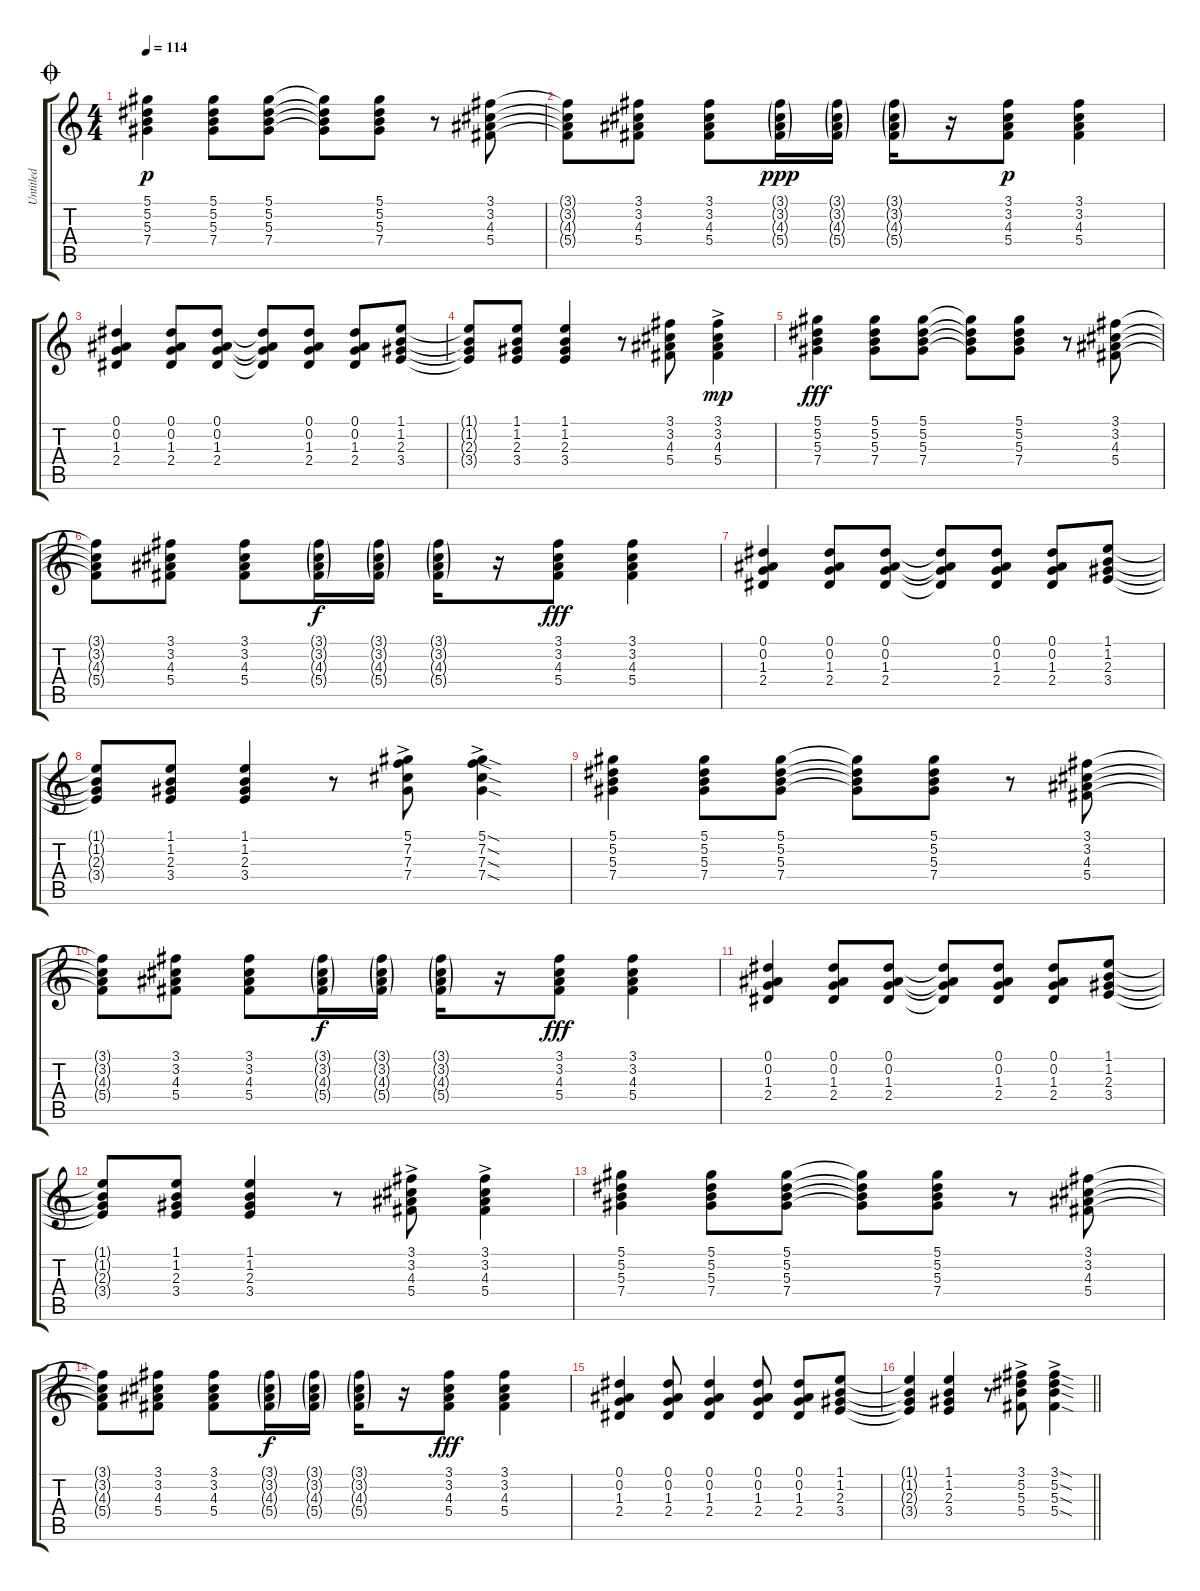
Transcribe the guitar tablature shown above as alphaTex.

\track ("Untitled" "Untitled") {instrument electricguitarjazz}
\staff {score tabs}
\tuning (Eb4 Bb3 Gb3 Db3 Ab2 Db2) {hide}
\ts (4 4)
\jump coda
\tempo 114
\clef g2
\ks c
(5.1 5.2 5.3 7.4).4{dy p} (5.1 5.2 5.3 7.4).8 (5.1 5.2 5.3 7.4).8 (5.1{t} 5.2{t} 5.3{t} 7.4{t}).8 (5.1 5.2 5.3 7.4).8 r.8 (3.1 3.2 4.3 5.4).8 |
(3.1{t} 3.2{t} 4.3{t} 5.4{t}).8 (3.1 3.2 4.3 5.4).8 (3.1 3.2 4.3 5.4).8 (3.1{g} 3.2{g} 4.3{g} 5.4{g}).16{dy ppp} (3.1{g} 3.2{g} 4.3{g} 5.4{g}).16 (3.1{g} 3.2{g} 4.3{g} 5.4{g}).16 r.16 (3.1 3.2 4.3 5.4).8{dy p} (3.1 3.2 4.3 5.4).4 |
(0.1 0.2 1.3 2.4).4 (0.1 0.2 1.3 2.4).8 (0.1 0.2 1.3 2.4).8 (0.1{t} 0.2{t} 1.3{t} 2.4{t}).8 (0.1 0.2 1.3 2.4).8 (0.1 0.2 1.3 2.4).8 (1.1 1.2 2.3 3.4).8 |
(1.1{t} 1.2{t} 2.3{t} 3.4{t}).8 (1.1 1.2 2.3 3.4).8 (1.1 1.2 2.3 3.4).4 r.8 (3.1 3.2 4.3 5.4).8 (3.1{ac} 3.2{ac} 4.3{ac} 5.4{ac}).4{dy mp} |
(5.1 5.2 5.3 7.4).4{dy fff} (5.1 5.2 5.3 7.4).8 (5.1 5.2 5.3 7.4).8 (5.1{t} 5.2{t} 5.3{t} 7.4{t}).8 (5.1 5.2 5.3 7.4).8 r.8 (3.1 3.2 4.3 5.4).8 |
(3.1{t} 3.2{t} 4.3{t} 5.4{t}).8 (3.1 3.2 4.3 5.4).8 (3.1 3.2 4.3 5.4).8 (3.1{g} 3.2{g} 4.3{g} 5.4{g}).16{dy f} (3.1{g} 3.2{g} 4.3{g} 5.4{g}).16 (3.1{g} 3.2{g} 4.3{g} 5.4{g}).16 r.16 (3.1 3.2 4.3 5.4).8{dy fff} (3.1 3.2 4.3 5.4).4 |
(0.1 0.2 1.3 2.4).4 (0.1 0.2 1.3 2.4).8 (0.1 0.2 1.3 2.4).8 (0.1{t} 0.2{t} 1.3{t} 2.4{t}).8 (0.1 0.2 1.3 2.4).8 (0.1 0.2 1.3 2.4).8 (1.1 1.2 2.3 3.4).8 |
(1.1{t} 1.2{t} 2.3{t} 3.4{t}).8 (1.1 1.2 2.3 3.4).8 (1.1 1.2 2.3 3.4).4 r.8 (5.1{ac} 7.2{ac} 7.3{ac} 7.4{ac}).8 (5.1{sod ac} 7.2{sod ac} 7.3{sod ac} 7.4{sod ac}).4 |
(5.1 5.2 5.3 7.4).4 (5.1 5.2 5.3 7.4).8 (5.1 5.2 5.3 7.4).8 (5.1{t} 5.2{t} 5.3{t} 7.4{t}).8 (5.1 5.2 5.3 7.4).8 r.8 (3.1 3.2 4.3 5.4).8 |
(3.1{t} 3.2{t} 4.3{t} 5.4{t}).8 (3.1 3.2 4.3 5.4).8 (3.1 3.2 4.3 5.4).8 (3.1{g} 3.2{g} 4.3{g} 5.4{g}).16{dy f} (3.1{g} 3.2{g} 4.3{g} 5.4{g}).16 (3.1{g} 3.2{g} 4.3{g} 5.4{g}).16 r.16 (3.1 3.2 4.3 5.4).8{dy fff} (3.1 3.2 4.3 5.4).4 |
(0.1 0.2 1.3 2.4).4 (0.1 0.2 1.3 2.4).8 (0.1 0.2 1.3 2.4).8 (0.1{t} 0.2{t} 1.3{t} 2.4{t}).8 (0.1 0.2 1.3 2.4).8 (0.1 0.2 1.3 2.4).8 (1.1 1.2 2.3 3.4).8 |
(1.1{t} 1.2{t} 2.3{t} 3.4{t}).8 (1.1 1.2 2.3 3.4).8 (1.1 1.2 2.3 3.4).4 r.8 (3.1{ac} 3.2{ac} 4.3{ac} 5.4{ac}).8 (3.1{ac} 3.2{ac} 4.3{ac} 5.4{ac}).4 |
(5.1 5.2 5.3 7.4).4 (5.1 5.2 5.3 7.4).8 (5.1 5.2 5.3 7.4).8 (5.1{t} 5.2{t} 5.3{t} 7.4{t}).8 (5.1 5.2 5.3 7.4).8 r.8 (3.1 3.2 4.3 5.4).8 |
(3.1{t} 3.2{t} 4.3{t} 5.4{t}).8 (3.1 3.2 4.3 5.4).8 (3.1 3.2 4.3 5.4).8 (3.1{g} 3.2{g} 4.3{g} 5.4{g}).16{dy f} (3.1{g} 3.2{g} 4.3{g} 5.4{g}).16 (3.1{g} 3.2{g} 4.3{g} 5.4{g}).16 r.16 (3.1 3.2 4.3 5.4).8{dy fff} (3.1 3.2 4.3 5.4).4 |
(0.1 0.2 1.3 2.4).4 (0.1 0.2 1.3 2.4).8 (0.1 0.2 1.3 2.4).4 (0.1 0.2 1.3 2.4).8 (0.1 0.2 1.3 2.4).8 (1.1 1.2 2.3 3.4).8 |
\barLineRight lightlight
(1.1{t} 1.2{t} 2.3{t} 3.4{t}).4 (1.1 1.2 2.3 3.4).4 r.8 (3.1{ac} 5.2{ac} 5.3{ac} 5.4{ac}).8 (3.1{sod ac} 5.2{sod ac} 5.3{sod ac} 5.4{sod ac}).4
